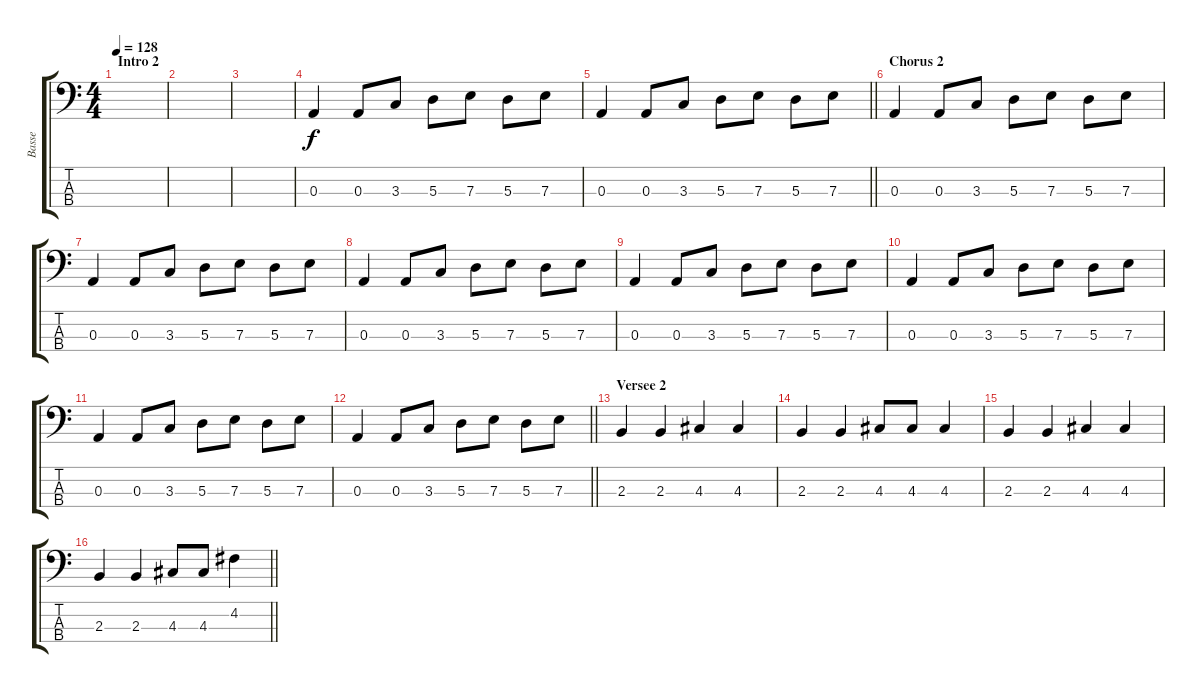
\track ("Basse" "Basse") {instrument electricbassfinger}
\staff {score tabs}
\tuning (G2 D2 A1 E1) {hide}
\ts (4 4)
\section ("" "Intro 2")
\tempo 128
\clef f4
\ks c
|
|
|
0.3.4 0.3.8 3.3.8 5.3.8 7.3.8 5.3.8 7.3.8 |
\barLineRight lightlight
0.3.4 0.3.8 3.3.8 5.3.8 7.3.8 5.3.8 7.3.8 |
\section ("" "Chorus 2")
0.3.4 0.3.8 3.3.8 5.3.8 7.3.8 5.3.8 7.3.8 |
0.3.4 0.3.8 3.3.8 5.3.8 7.3.8 5.3.8 7.3.8 |
0.3.4 0.3.8 3.3.8 5.3.8 7.3.8 5.3.8 7.3.8 |
0.3.4 0.3.8 3.3.8 5.3.8 7.3.8 5.3.8 7.3.8 |
0.3.4 0.3.8 3.3.8 5.3.8 7.3.8 5.3.8 7.3.8 |
0.3.4 0.3.8 3.3.8 5.3.8 7.3.8 5.3.8 7.3.8 |
\barLineRight lightlight
0.3.4 0.3.8 3.3.8 5.3.8 7.3.8 5.3.8 7.3.8 |
\section ("" "Versee 2")
2.3.4 2.3.4 4.3.4 4.3.4 |
2.3.4 2.3.4 4.3.8 4.3.8 4.3.4 |
2.3.4 2.3.4 4.3.4 4.3.4 |
\barLineRight lightlight
2.3.4 2.3.4 4.3.8 4.3.8 4.2.4
